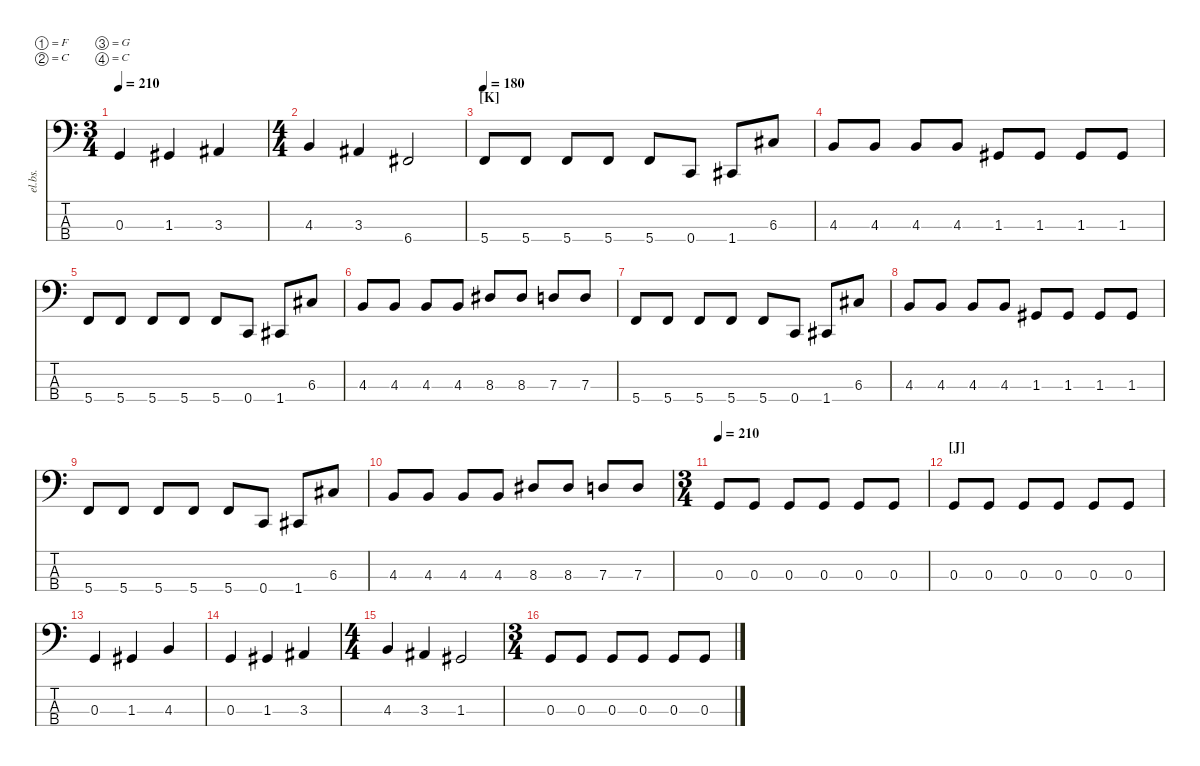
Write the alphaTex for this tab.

\defaultSystemsLayout 4
\hideDynamics
\bracketExtendMode nobrackets
\otherSystemsTrackNameOrientation horizontal
\track ("Electric Bass" "el.bs.") {solo instrument electricbassfinger}
\staff {score tabs}
\tuning (F2 C2 G1 C1)
\ts (3 4)
\tempo 210
\clef f4
\ks c
0.3.4{dy mf beam Up} 1.3{acc #}.4{beam Up} 3.3{acc #}.4{beam Up} |
\ts (4 4)
\beaming (8 2 2 2 2)
4.3.4{beam Up} 3.3{acc #}.4{beam Up} 6.4{acc #}.2{beam Up} |
\section ("K" "")
\tempo 180
5.4.8{beam Up} 5.4.8{beam Up} 5.4.8{beam Up} 5.4.8{beam Up} 5.4.8{beam Up} 0.4.8{beam Up} 1.4{acc #}.8{beam Up} 6.3{acc #}.8{beam Up} |
4.3.8{beam Up} 4.3.8{beam Up} 4.3.8{beam Up} 4.3.8{beam Up} 1.3{acc #}.8{beam Up} 1.3{acc #}.8{beam Up} 1.3{acc #}.8{beam Up} 1.3{acc #}.8{beam Up} |
5.4.8{beam Up} 5.4.8{beam Up} 5.4.8{beam Up} 5.4.8{beam Up} 5.4.8{beam Up} 0.4.8{beam Up} 1.4{acc #}.8{beam Up} 6.3{acc #}.8{beam Up} |
4.3.8{beam Up} 4.3.8{beam Up} 4.3.8{beam Up} 4.3.8{beam Up} 8.3{acc #}.8{beam Up} 8.3{acc #}.8{beam Up} 7.3.8{beam Up} 7.3.8{beam Up} |
5.4.8{beam Up} 5.4.8{beam Up} 5.4.8{beam Up} 5.4.8{beam Up} 5.4.8{beam Up} 0.4.8{beam Up} 1.4{acc #}.8{beam Up} 6.3{acc #}.8{beam Up} |
4.3.8{beam Up} 4.3.8{beam Up} 4.3.8{beam Up} 4.3.8{beam Up} 1.3{acc #}.8{beam Up} 1.3{acc #}.8{beam Up} 1.3{acc #}.8{beam Up} 1.3{acc #}.8{beam Up} |
5.4.8{beam Up} 5.4.8{beam Up} 5.4.8{beam Up} 5.4.8{beam Up} 5.4.8{beam Up} 0.4.8{beam Up} 1.4{acc #}.8{beam Up} 6.3{acc #}.8{beam Up} |
4.3.8{beam Up} 4.3.8{beam Up} 4.3.8{beam Up} 4.3.8{beam Up} 8.3{acc #}.8{beam Up} 8.3{acc #}.8{beam Up} 7.3.8{beam Up} 7.3.8{beam Up} |
\ts (3 4)
\beaming (8 2 2 2)
\tempo 210
0.3.8{beam Up} 0.3.8{beam Up} 0.3.8{beam Up} 0.3.8{beam Up} 0.3.8{beam Up} 0.3.8{beam Up} |
\section ("J" "")
0.3.8{beam Up} 0.3.8{beam Up} 0.3.8{beam Up} 0.3.8{beam Up} 0.3.8{beam Up} 0.3.8{beam Up} |
0.3.4{beam Up} 1.3{acc #}.4{beam Up} 4.3.4{beam Up} |
0.3.4{beam Up} 1.3{acc #}.4{beam Up} 3.3{acc #}.4{beam Up} |
\ts (4 4)
\beaming (8 2 2 2 2)
4.3.4{beam Up} 3.3{acc #}.4{beam Up} 1.3{acc #}.2{beam Up} |
\ts (3 4)
\beaming (8 2 2 2)
0.3.8{beam Up} 0.3.8{beam Up} 0.3.8{beam Up} 0.3.8{beam Up} 0.3.8{beam Up} 0.3.8{beam Up}
